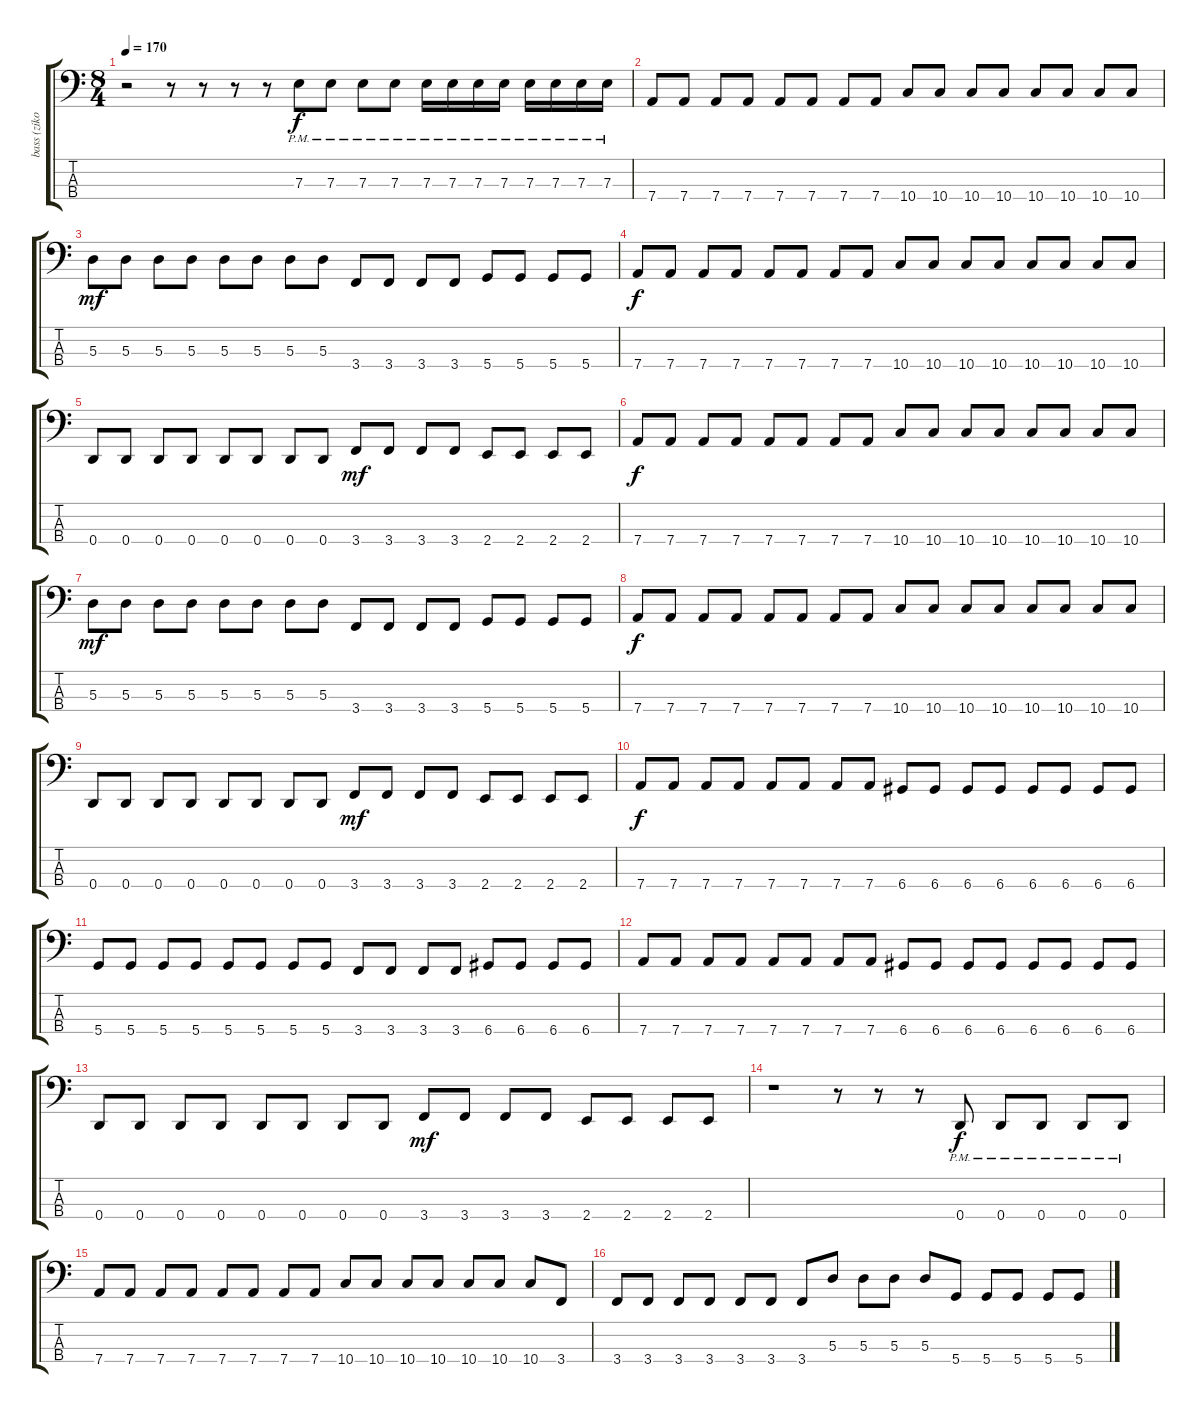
\track ("bass (ziko)" "bass (ziko") {instrument electricbasspick}
\staff {score tabs}
\tuning (G2 D2 A1 D1) {hide}
\ts (8 4)
\tempo 170
\clef f4
\ks c
r.2{dy f} r.8 r.8 r.8 r.8 7.3{pm}.8 7.3{pm}.8 7.3{pm}.8 7.3{pm}.8 7.3{pm}.16 7.3{pm}.16 7.3{pm}.16 7.3{pm}.16 7.3{pm}.16 7.3{pm}.16 7.3{pm}.16 7.3{pm}.16 |
7.4.8 7.4.8 7.4.8 7.4.8 7.4.8 7.4.8 7.4.8 7.4.8 10.4.8 10.4.8 10.4.8 10.4.8 10.4.8 10.4.8 10.4.8 10.4.8 |
5.3.8{dy mf} 5.3.8 5.3.8 5.3.8 5.3.8 5.3.8 5.3.8 5.3.8 3.4.8 3.4.8 3.4.8 3.4.8 5.4.8 5.4.8 5.4.8 5.4.8 |
7.4.8{dy f} 7.4.8 7.4.8 7.4.8 7.4.8 7.4.8 7.4.8 7.4.8 10.4.8 10.4.8 10.4.8 10.4.8 10.4.8 10.4.8 10.4.8 10.4.8 |
0.4.8 0.4.8 0.4.8 0.4.8 0.4.8 0.4.8 0.4.8 0.4.8 3.4.8{dy mf} 3.4.8 3.4.8 3.4.8 2.4.8 2.4.8 2.4.8 2.4.8 |
7.4.8{dy f} 7.4.8 7.4.8 7.4.8 7.4.8 7.4.8 7.4.8 7.4.8 10.4.8 10.4.8 10.4.8 10.4.8 10.4.8 10.4.8 10.4.8 10.4.8 |
5.3.8{dy mf} 5.3.8 5.3.8 5.3.8 5.3.8 5.3.8 5.3.8 5.3.8 3.4.8 3.4.8 3.4.8 3.4.8 5.4.8 5.4.8 5.4.8 5.4.8 |
7.4.8{dy f} 7.4.8 7.4.8 7.4.8 7.4.8 7.4.8 7.4.8 7.4.8 10.4.8 10.4.8 10.4.8 10.4.8 10.4.8 10.4.8 10.4.8 10.4.8 |
0.4.8 0.4.8 0.4.8 0.4.8 0.4.8 0.4.8 0.4.8 0.4.8 3.4.8{dy mf} 3.4.8 3.4.8 3.4.8 2.4.8 2.4.8 2.4.8 2.4.8 |
7.4.8{dy f} 7.4.8 7.4.8 7.4.8 7.4.8 7.4.8 7.4.8 7.4.8 6.4.8 6.4.8 6.4.8 6.4.8 6.4.8 6.4.8 6.4.8 6.4.8 |
5.4.8 5.4.8 5.4.8 5.4.8 5.4.8 5.4.8 5.4.8 5.4.8 3.4.8 3.4.8 3.4.8 3.4.8 6.4.8 6.4.8 6.4.8 6.4.8 |
7.4.8 7.4.8 7.4.8 7.4.8 7.4.8 7.4.8 7.4.8 7.4.8 6.4.8 6.4.8 6.4.8 6.4.8 6.4.8 6.4.8 6.4.8 6.4.8 |
0.4.8 0.4.8 0.4.8 0.4.8 0.4.8 0.4.8 0.4.8 0.4.8 3.4.8{dy mf} 3.4.8 3.4.8 3.4.8 2.4.8 2.4.8 2.4.8 2.4.8 |
r.1 r.8 r.8 r.8 0.4{pm}.8{dy f} 0.4{pm}.8 0.4{pm}.8 0.4{pm}.8 0.4{pm}.8 |
7.4.8 7.4.8 7.4.8 7.4.8 7.4.8 7.4.8 7.4.8 7.4.8 10.4.8 10.4.8 10.4.8 10.4.8 10.4.8 10.4.8 10.4.8 3.4.8 |
3.4.8 3.4.8 3.4.8 3.4.8 3.4.8 3.4.8 3.4.8 5.3.8 5.3.8 5.3.8 5.3.8 5.4.8 5.4.8 5.4.8 5.4.8 5.4.8
